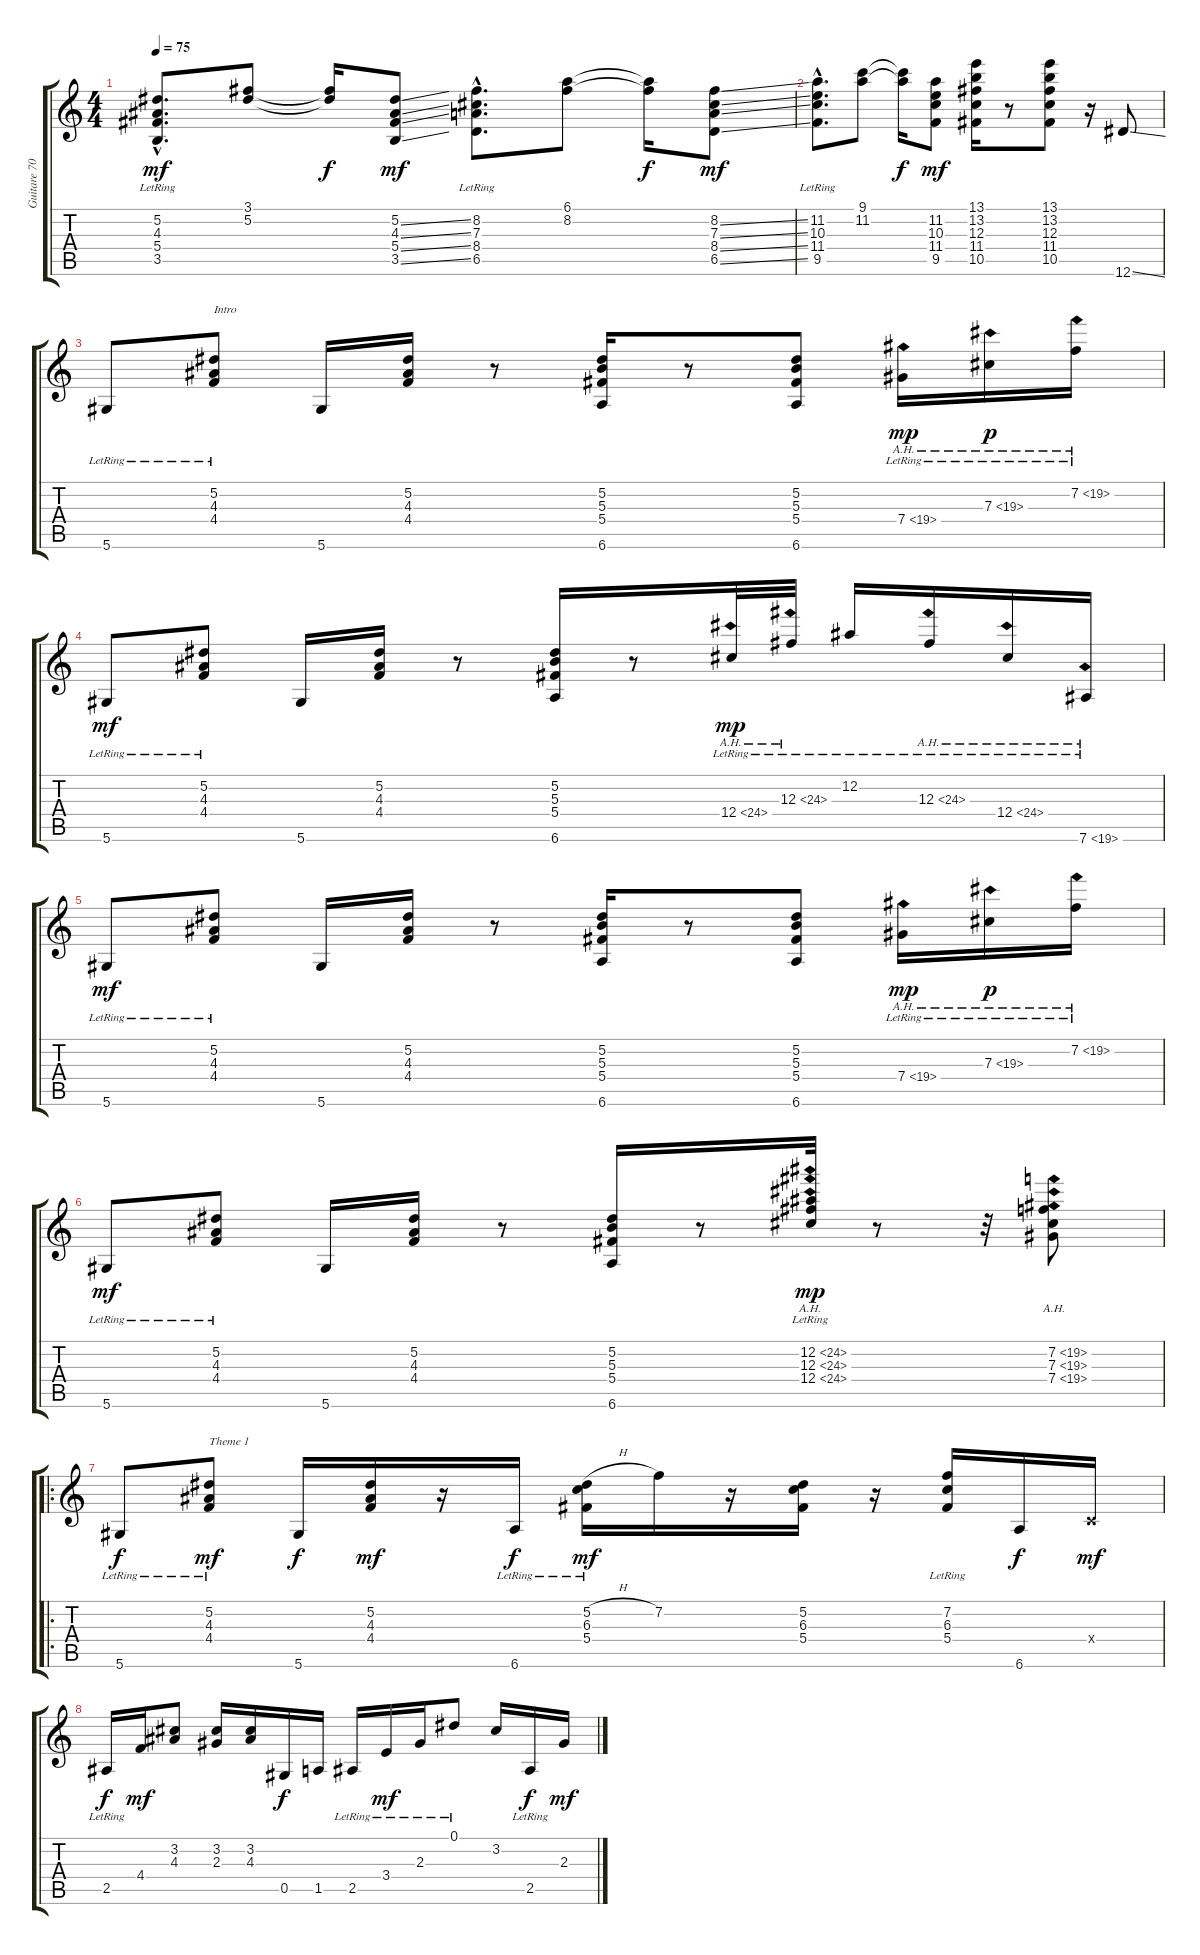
\track ("Guitare 70's & Jan 2000" "Guitare 70") {instrument acousticguitarnylon}
\staff {score tabs}
\tuning (Eb4 Bb3 Gb3 Db3 Ab2 Eb2) {hide}
\ts (4 4)
\tempo 75
\clef g2
\ks c
(5.2{hac} 4.3{hac lr} 5.4{hac lr} 3.5{hac lr}).8{d dy mf} (3.1 5.2).8 (3.1{t} 5.2{t}).16{dy f} (5.2{ss} 4.3{ss} 5.4{ss} 3.5{ss}).8{dy mf} (8.2{hac} 7.3{hac lr} 8.4{hac lr} 6.5{hac lr}).8{d} (6.1 8.2).8 (6.1{t} 8.2{t}).16{dy f} (8.2{ss} 7.3{ss} 8.4{ss} 6.5{ss}).8{dy mf} |
(11.2{hac} 10.3{hac lr} 11.4{hac lr} 9.5{hac lr}).8{d} (9.1 11.2).8 (9.1{t} 11.2{t}).16{dy f} (11.2 10.3 11.4 9.5).8{dy mf} (13.1 13.2 12.3 11.4 10.5).16 r.8 (13.1 13.2 12.3 11.4 10.5).8 r.16 12.6{ss}.8 |
5.6{lr}.8 (5.2{lr} 4.3{lr} 4.4{lr}).8{txt "Intro"} 5.6.16 (5.2 4.3 4.4).16 r.8 (5.2 5.3 5.4 6.6).16 r.8 (5.2 5.3 5.4 6.6).8 7.4{ah 12 lr}.16{dy mp} 7.3{ah 12 lr}.16{dy p} 7.2{ah 12 lr}.16 |
5.6{lr}.8{dy mf} (5.2{lr} 4.3{lr} 4.4{lr}).8 5.6.16 (5.2 4.3 4.4).16 r.8 (5.2 5.3 5.4 6.6).16 r.8 12.4{ah 12 lr}.32{dy mp} 12.3{ah 12 lr}.32 12.2{lr}.16 12.3{ah 12 lr}.16 12.4{ah 12 lr}.16 7.6{ah 12 lr}.16 |
5.6{lr}.8{dy mf} (5.2{lr} 4.3{lr} 4.4{lr}).8 5.6.16 (5.2 4.3 4.4).16 r.8 (5.2 5.3 5.4 6.6).16 r.8 (5.2 5.3 5.4 6.6).8 7.4{ah 12 lr}.16{dy mp} 7.3{ah 12 lr}.16{dy p} 7.2{ah 12 lr}.16 |
5.6{lr}.8{dy mf} (5.2{lr} 4.3{lr} 4.4{lr}).8 5.6.16 (5.2 4.3 4.4).16 r.8 (5.2 5.3 5.4 6.6).16 r.8 (12.2{ah 12 lr} 12.3{ah 12 lr} 12.4{ah 12 lr}).32{dy mp} r.8 r.32 (7.2{ah 12} 7.3{ah 12} 7.4{ah 12}).8 |
\ro
5.6{lr}.8{dy f} (5.2{lr} 4.3{lr} 4.4{lr}).8{txt "Theme 1" dy mf} 5.6.16{dy f} (5.2 4.3 4.4).16{dy mf} r.16 6.6{lr}.16{dy f} (5.2{h} 6.3{lr} 5.4{lr}).16{dy mf} 7.2.16 r.16 (5.2 6.3 5.4).16 r.16 (7.2{lr} 6.3{lr} 5.4{lr}).16 6.6.16{dy f} -1.4{x}.16{dy mf} |
2.5{lr}.16{dy f} 4.4.16{dy mf} (3.2 4.3).8 (3.2 2.3).16 (3.2 4.3).16 0.5.16{dy f} 1.5.16 2.5{lr}.16 3.4{lr}.16{dy mf} 2.3{lr}.16 0.1{lr}.8 3.2.16 2.5{lr}.16{dy f} 2.3.16{dy mf}
